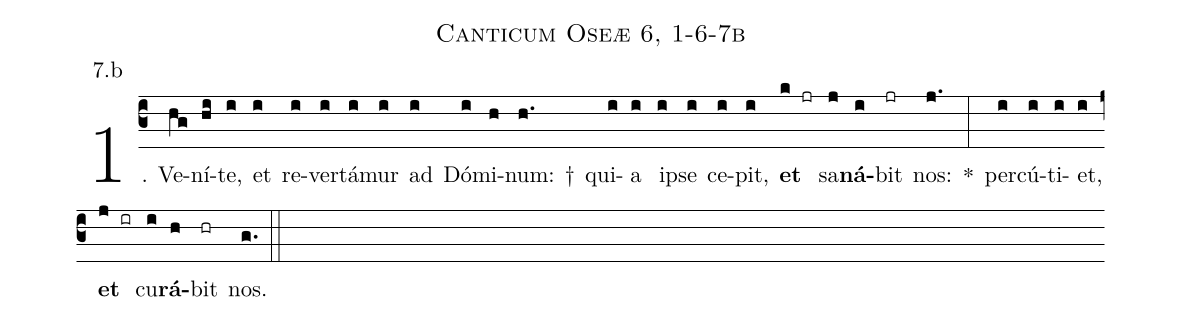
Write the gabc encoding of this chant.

name: Canticum Oseæ 6, 1-6-7b;
annotation: 7.b;
%%
(c3)1. Ve(hg)ní(hi)te,(i) et(i) re(i)ver(i)tá(i)mur(i) ad(i) Dó(i)mi(h)num: †(h.) qui(i)a(i) ip(i)se(i) ce(i)pit,(i) <b>et</b>(k jr) sa(j)<b>ná</b>(i)bit(jr) nos:(j.) *(:) per(i)cú(i)ti(i)et,(i) <b>et</b>(j ir) cu(i)<b>rá</b>(h)bit(hr) nos.(g.) (::)
